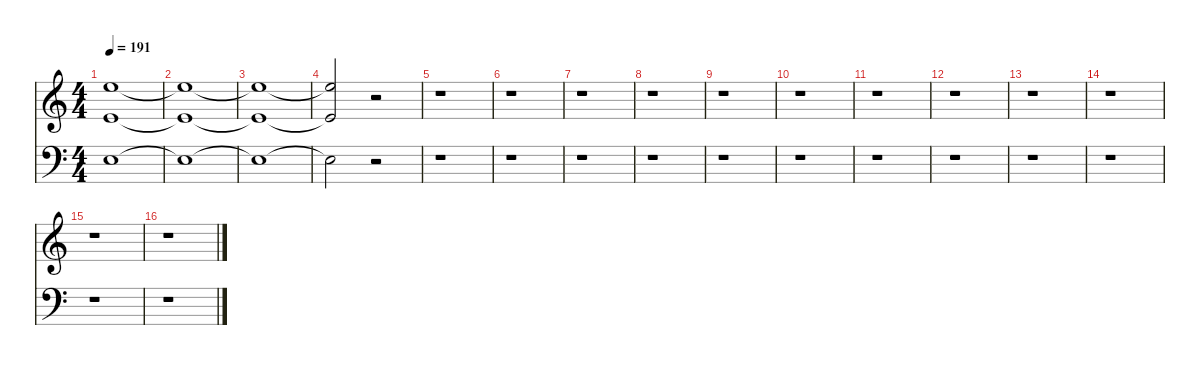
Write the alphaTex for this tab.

\defaultSystemsLayout 4
\hideDynamics
\bracketExtendMode nobrackets
\singleTrackTrackNamePolicy hidden
\multiTrackTrackNamePolicy hidden
\firstSystemTrackNameMode fullname
\firstSystemTrackNameOrientation horizontal
\otherSystemsTrackNameOrientation horizontal
\track ("Organs" "org.") {defaultSystemsLayout 4 instrument rockorgan}
\staff {score}
\tuning (E4 B3 G3 D3 A2 E2 B1)
\ts (4 4)
\tempo 191
\clef g2
\ks c
(12.1{t} 9.3{t}).1{dy f beam Up} |
(12.1{t} 9.3{t}).1{beam Up} |
(12.1{t} 9.3{t}).1{beam Up} |
(12.1{t} 9.3{t}).2{beam Up} r.2{beam Up} |
r.1{beam Down} |
r.1{beam Down} |
r.1{beam Down} |
r.1{beam Down} |
r.1{beam Down} |
r.1{beam Down} |
r.1{beam Down} |
r.1{beam Down} |
r.1{beam Down} |
r.1{beam Down} |
r.1{beam Down} |
r.1{beam Down}
\staff {score}
\tuning (E4 B3 G3 D3 A2 E2 B1)
\clef f4
\ottava regular
\simile none
\ks c
12.6{t}.1{dy f beam Down} |
12.6{t}.1{beam Down} |
12.6{t}.1{beam Down} |
12.6{t}.2{beam Down} r.2{beam Down} |
r.1{beam Down} |
r.1{beam Down} |
r.1{beam Down} |
r.1{beam Down} |
r.1{beam Down} |
r.1{beam Down} |
r.1{beam Down} |
r.1{beam Down} |
r.1{beam Down} |
r.1{beam Down} |
r.1{beam Down} |
r.1{beam Down}
